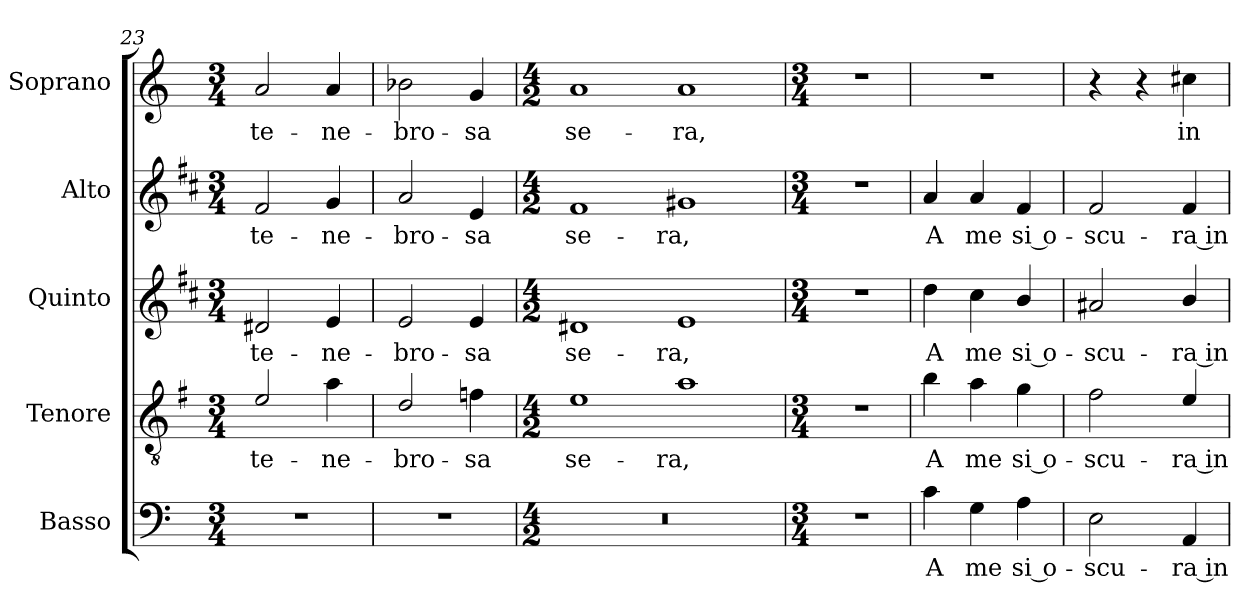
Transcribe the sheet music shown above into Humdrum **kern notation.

**kern	**text	**kern	**text	**kern	**text	**kern	**text	**kern	**text
*part5	*part5	*part4	*part4	*part3	*part3	*part2	*part2	*part1	*part1
*staff5	*staff5	*staff4	*staff4	*staff3	*staff3	*staff2	*staff2	*staff1	*staff1
*I"Basso	*	*I"Tenore	*	*I"Quinto	*	*I"Alto	*	*I"Soprano	*
*I'B	*	*I'T	*	*	*	*I'A	*	*I'S	*
*clefF4	*	*clefGv2	*	*clefG2	*	*clefG2	*	*clefG2	*
*	*	*ITrd4c7	*	*ITrd1c2	*	*ITrd1c2	*	*	*
*k[]	*	*k[]	*	*k[]	*	*k[]	*	*k[]	*
*C:	*	*C:	*	*C:	*	*C:	*	*C:	*
*M3/4	*	*M3/4	*	*M3/4	*	*M3/4	*	*M3/4	*
=23	=23	=23	=23	=23	=23	=23	=23	=23	=23
!	!	!	!LO:LY:b	!	!LO:LY:b	!	!LO:LY:b	!	!LO:LY:b
2.r	.	2A/	te-	2c#X/	te-	2e/	te-	2a/	te-
!	!	!	!LO:LY:b	!	!LO:LY:b	!	!LO:LY:b	!	!LO:LY:b
.	.	4d\	-ne-	4d/	-ne-	4f/	-ne-	4a/	-ne-
=24	=24	=24	=24	=24	=24	=24	=24	=24	=24
!	!	!	!LO:LY:b	!	!LO:LY:b	!	!LO:LY:b	!	!LO:LY:b
2.r	.	2G/	-bro-	2d/	-bro-	2g/	-bro-	2b-X\	-bro-
!	!	!	!LO:LY:b	!	!LO:LY:b	!	!LO:LY:b	!	!LO:LY:b
.	.	4B-X\	-sa	4d/	-sa	4d/	-sa	4g/	-sa
=25	=25	=25	=25	=25	=25	=25	=25	=25	=25
*M4/2	*	*M4/2	*	*M4/2	*	*M4/2	*	*M4/2	*
!	!	!	!LO:LY:b	!	!LO:LY:b	!	!LO:LY:b	!	!LO:LY:b
0r	.	1A	se-	1c#X	se-	1e	se-	1a	se-
!	!	!	!LO:LY:b	!	!LO:LY:b	!	!LO:LY:b	!	!LO:LY:b
.	.	1d	-ra,	1d	-ra,	1f#X	-ra,	1a	-ra,
=26	=26	=26	=26	=26	=26	=26	=26	=26	=26
*M3/4	*	*M3/4	*	*M3/4	*	*M3/4	*	*M3/4	*
2.r	.	2.r	.	2.r	.	2.r	.	2.r	.
=27	=27	=27	=27	=27	=27	=27	=27	=27	=27
!	!LO:LY:b	!	!LO:LY:b	!	!LO:LY:b	!	!LO:LY:b	!	!
4c\	A	4e\	A	4cc\	A	4g/	A	2.r	.
!	!LO:LY:b	!	!LO:LY:b	!	!LO:LY:b	!	!LO:LY:b	!	!
4G\	me	4d\	me	4b\	me	4g/	me	.	.
!	!LO:LY:b	!	!LO:LY:b	!	!LO:LY:b	!	!LO:LY:b	!	!
4A\	si o-	4c\	si o-	4a/	si o-	4e/	si o-	.	.
!!LO:LB:g=z
=28	=28	=28	=28	=28	=28	=28	=28	=28	=28
!	!LO:LY:b	!	!LO:LY:b	!	!LO:LY:b	!	!LO:LY:b	!	!
2E\	-scu-	2B\	-scu-	2g#X/	-scu-	2e/	-scu-	4r	.
.	.	.	.	.	.	.	.	4r	.
!	!LO:LY:b	!	!LO:LY:b	!	!LO:LY:b	!	!LO:LY:b	!	!LO:LY:b
4AA/	-ra in	4A/	-ra in	4a/	-ra in	4e/	-ra in	4cc#X\	in
=	=	=	=	=	=	=	=	=	=
*-	*-	*-	*-	*-	*-	*-	*-	*-	*-
